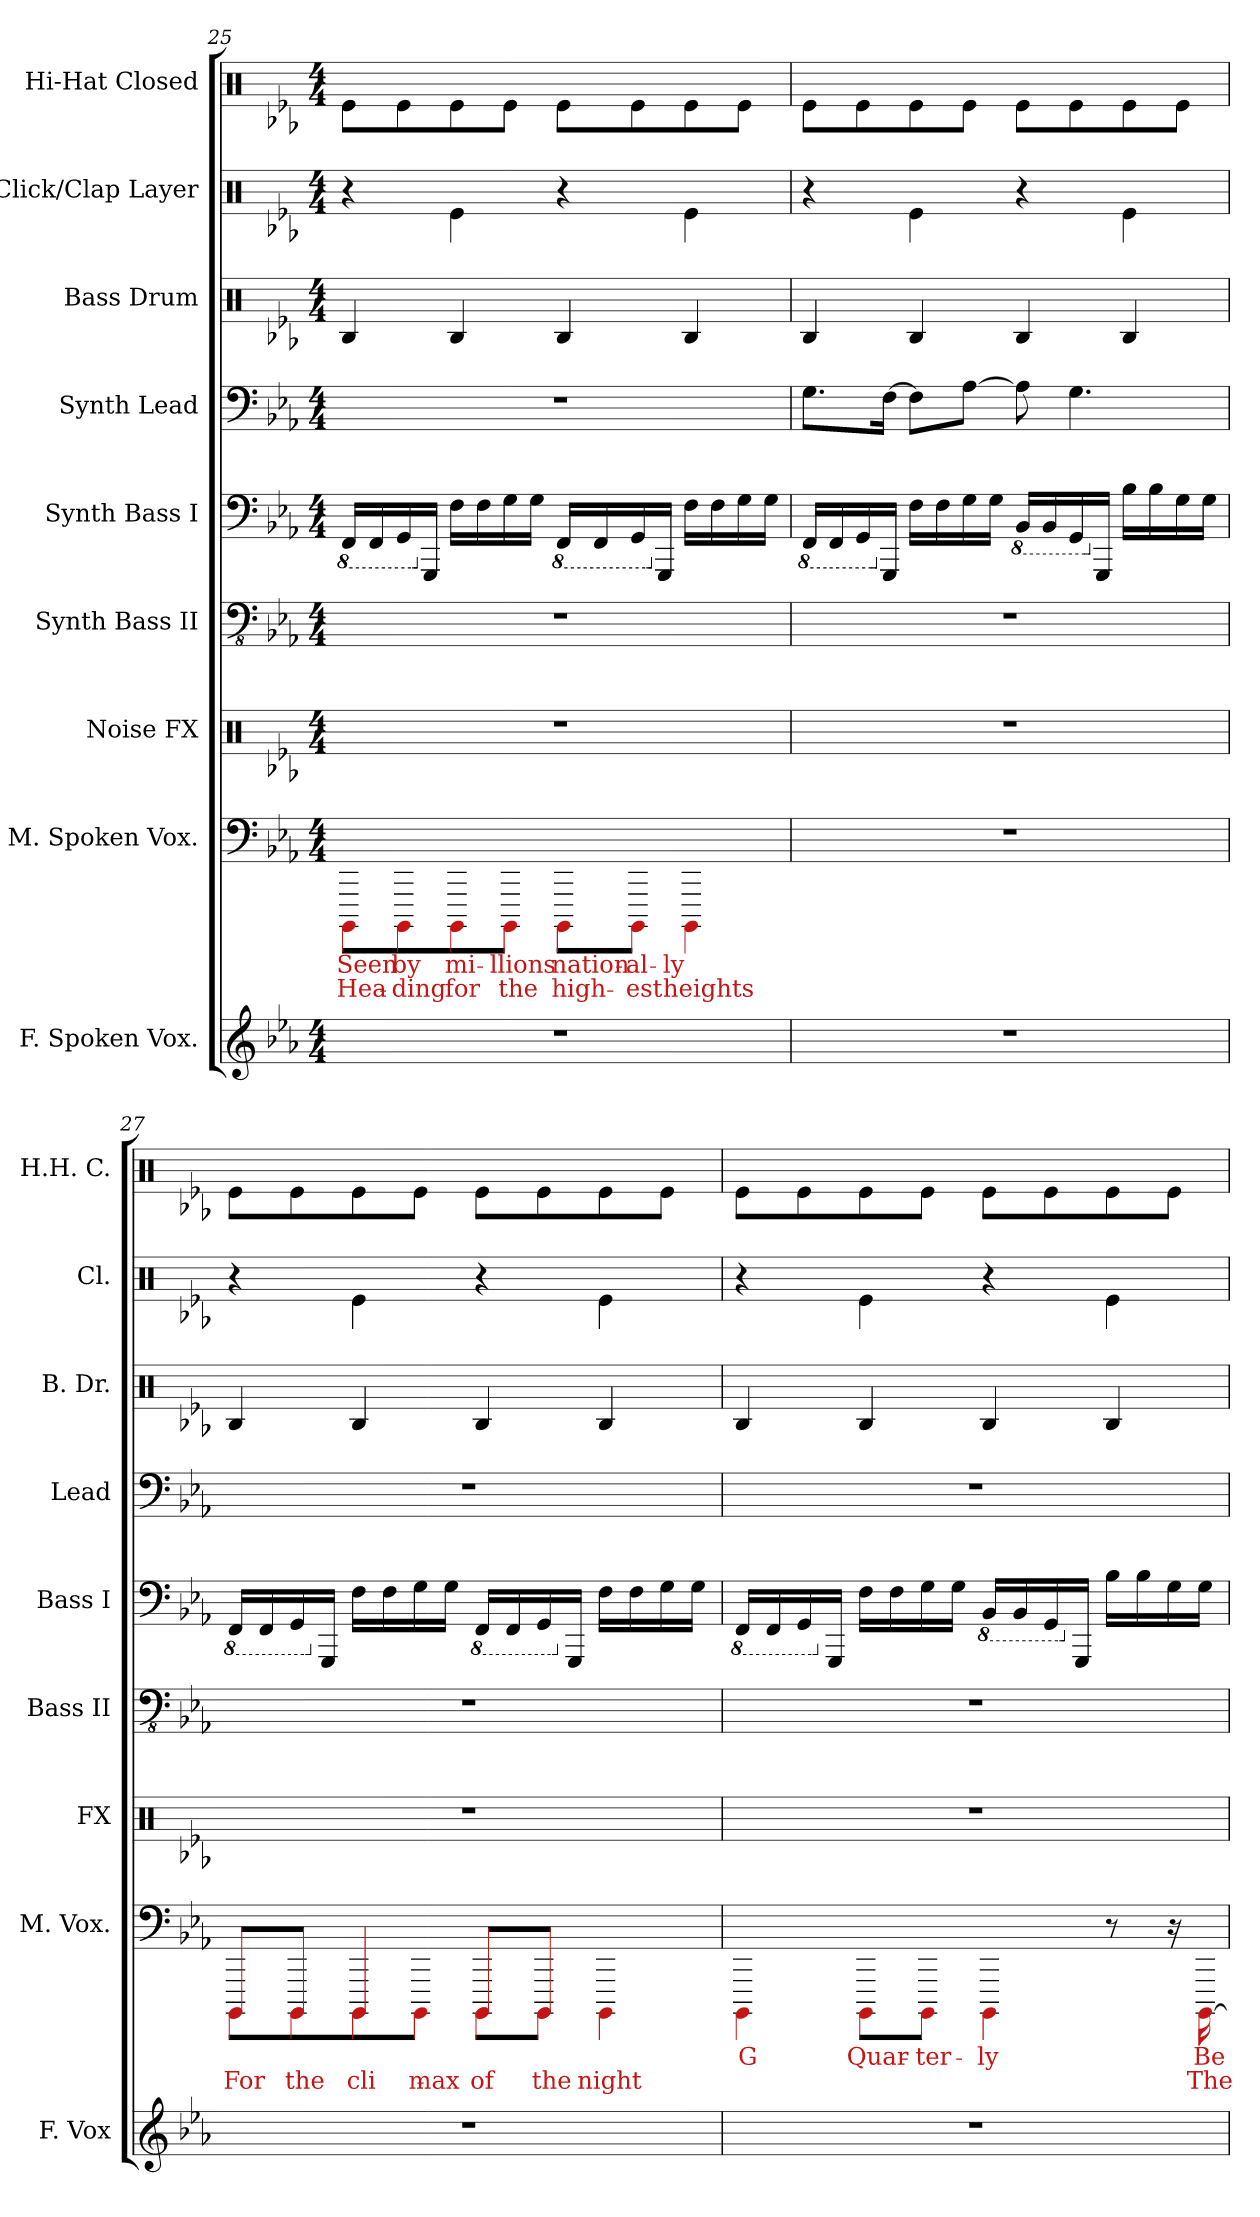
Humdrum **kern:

**kern	**kern	**text	**text	**kern	**kern	**kern	**kern	**kern	**kern	**kern
*part9	*part8	*part8	*part8	*part7	*part6	*part5	*part4	*part3	*part2	*part1
*staff9	*staff8	*staff8	*staff8	*staff7	*staff6	*staff5	*staff4	*staff3	*staff2	*staff1
*I"F. Spoken Vox.	*I"M. Spoken Vox.	*	*	*I"Noise FX	*I"Synth Bass II	*I"Synth Bass I	*I"Synth Lead	*I"Bass Drum	*I"Click/Clap Layer	*I"Hi-Hat Closed
*I'F. Vox	*I'M. Vox.	*	*	*I'FX	*I'Bass II	*I'Bass I	*I'Lead	*I'B. Dr.	*I'Cl.	*I'H.H. C.
!!LO:PB:g=z
*clefG2	*clefF4	*	*	*clefX	*clefFv4	*clefF4	*clefF4	*clefX	*clefX	*clefX
*	*	*	*	*	*ITrd7c12	*ITrd7c12	*	*	*	*
*k[b-e-a-]	*k[b-e-a-]	*	*	*k[b-e-a-]	*k[b-e-a-]	*k[b-e-a-]	*k[b-e-a-]	*k[b-e-a-]	*k[b-e-a-]	*k[b-e-a-]
*E-:	*E-:	*	*	*E-:	*E-:	*E-:	*E-:	*E-:	*E-:	*E-:
*M4/4	*M4/4	*	*	*M4/4	*M4/4	*M4/4	*M4/4	*M4/4	*M4/4	*M4/4
=25	=25	=25	=25	=25	=25	=25	=25	=25	=25	=25
!	!	!LO:LY:b	!LO:LY:b	!	!	!	!	!	!	!
*	*	*	*	*	*	*8ba	*	*	*	*
1r	8RGG\L	Seen	Hea-	1r	1r	16FFFF/LL	1r	4RB/	4r	8Re\L
.	.	.	.	.	.	16FFFF/	.	.	.	.
!	!	!LO:LY:b	!LO:LY:b	!	!	!	!	!	!	!
.	8RGG\	by	-ding	.	.	16GGGG/	.	.	.	8Re\
*	*	*	*	*	*	*X8ba	*	*	*	*
.	.	.	.	.	.	16GGGG/JJ	.	.	.	.
!	!	!LO:LY:b	!LO:LY:b	!	!	!	!	!	!	!
.	8RGG\	mi-	for	.	.	16FF\LL	.	4RB/	4Re\	8Re\
.	.	.	.	.	.	16FF\	.	.	.	.
!	!	!LO:LY:b	!LO:LY:b	!	!	!	!	!	!	!
.	8RGG\J	-llions	the	.	.	16GG\	.	.	.	8Re\J
.	.	.	.	.	.	16GG\JJ	.	.	.	.
!	!	!LO:LY:b	!LO:LY:b	!	!	!	!	!	!	!
*	*	*	*	*	*	*8ba	*	*	*	*
.	8RGG\L	nation-	high-	.	.	16FFFF/LL	.	4RB/	4r	8Re\L
.	.	.	.	.	.	16FFFF/	.	.	.	.
!	!	!LO:LY:b	!LO:LY:b	!	!	!	!	!	!	!
.	8RGG\J	-al-	-est	.	.	16GGGG/	.	.	.	8Re\
*	*	*	*	*	*	*X8ba	*	*	*	*
.	.	.	.	.	.	16GGGG/JJ	.	.	.	.
!	!	!LO:LY:b	!LO:LY:b	!	!	!	!	!	!	!
.	4RGG\	-ly	heights	.	.	16FF\LL	.	4RB/	4Re\	8Re\
.	.	.	.	.	.	16FF\	.	.	.	.
.	.	.	.	.	.	16GG\	.	.	.	8Re\J
.	.	.	.	.	.	16GG\JJ	.	.	.	.
=26	=26	=26	=26	=26	=26	=26	=26	=26	=26	=26
*	*	*	*	*	*	*8ba	*	*	*	*
1r	1r	.	.	1r	1r	16FFFF/LL	8.G\L	4RB/	4r	8Re\L
.	.	.	.	.	.	16FFFF/	.	.	.	.
.	.	.	.	.	.	16GGGG/	.	.	.	8Re\
*	*	*	*	*	*	*X8ba	*	*	*	*
.	.	.	.	.	.	16GGGG/JJ	[16F\Jk	.	.	.
.	.	.	.	.	.	16FF\LL	8F\L]	4RB/	4Re\	8Re\
.	.	.	.	.	.	16FF\	.	.	.	.
.	.	.	.	.	.	16GG\	[8A-\J	.	.	8Re\J
.	.	.	.	.	.	16GG\JJ	.	.	.	.
*	*	*	*	*	*	*8ba	*	*	*	*
.	.	.	.	.	.	16BBBB-/LL	8A-\]	4RB/	4r	8Re\L
.	.	.	.	.	.	16BBBB-/	.	.	.	.
.	.	.	.	.	.	16GGGG/	4.G\	.	.	8Re\
*	*	*	*	*	*	*X8ba	*	*	*	*
.	.	.	.	.	.	16GGGG/JJ	.	.	.	.
.	.	.	.	.	.	16BB-\LL	.	4RB/	4Re\	8Re\
.	.	.	.	.	.	16BB-\	.	.	.	.
.	.	.	.	.	.	16GG\	.	.	.	8Re\J
.	.	.	.	.	.	16GG\JJ	.	.	.	.
=27	=27	=27	=27	=27	=27	=27	=27	=27	=27	=27
!	!	!LO:LY:b	!	!	!	!	!	!	!	!
*	*^	*	*	*	*	*	*	*	*	*
!	!	!	!	!LO:LY:b	!	!	!	!	!	!	!
*	*	*	*	*	*	*	*8ba	*	*	*	*
1r	8RGG/L	8RGG!\L	.	For	1r	1r	16FFFF/LL	1r	4RB/	4r	8Re\L
.	.	.	.	.	.	.	16FFFF/	.	.	.	.
!	!	!	!LO:LY:b	!	!	!	!	!	!	!	!
!	!	!	!	!LO:LY:b	!	!	!	!	!	!	!
.	8RGG/J	8RGG!\	.	the	.	.	16GGGG/	.	.	.	8Re\
*	*	*	*	*	*	*	*X8ba	*	*	*	*
.	.	.	.	.	.	.	16GGGG/JJ	.	.	.	.
!	!	!	!LO:LY:b	!	!	!	!	!	!	!	!
!	!	!	!	!LO:LY:b	!	!	!	!	!	!	!
.	4RGG/	8RGG!\	.	cli-	.	.	16FF\LL	.	4RB/	4Re\	8Re\
.	.	.	.	.	.	.	16FF\	.	.	.	.
!	!	!	!	!LO:LY:b	!	!	!	!	!	!	!
.	.	8RGG!\J	.	-max	.	.	16GG\	.	.	.	8Re\J
.	.	.	.	.	.	.	16GG\JJ	.	.	.	.
!	!	!	!LO:LY:b	!	!	!	!	!	!	!	!
!	!	!	!	!LO:LY:b	!	!	!	!	!	!	!
*	*	*	*	*	*	*	*8ba	*	*	*	*
.	8RGG/L	8RGG!\L	.	of	.	.	16FFFF/LL	.	4RB/	4r	8Re\L
.	.	.	.	.	.	.	16FFFF/	.	.	.	.
!	!	!	!LO:LY:b	!	!	!	!	!	!	!	!
!	!	!	!	!LO:LY:b	!	!	!	!	!	!	!
.	8RGG/J	8RGG!\J	.	the	.	.	16GGGG/	.	.	.	8Re\
*	*	*	*	*	*	*	*X8ba	*	*	*	*
.	.	.	.	.	.	.	16GGGG/JJ	.	.	.	.
!	!	!	!	!LO:LY:b	!	!	!	!	!	!	!
.	4ryy	4RGG!\	.	night	.	.	16FF\LL	.	4RB/	4Re\	8Re\
.	.	.	.	.	.	.	16FF\	.	.	.	.
.	.	.	.	.	.	.	16GG\	.	.	.	8Re\J
.	.	.	.	.	.	.	16GG\JJ	.	.	.	.
*	*v	*v	*	*	*	*	*	*	*	*	*
!!LO:LB:g=z
=28	=28	=28	=28	=28	=28	=28	=28	=28	=28	=28
!	!	!LO:LY:b	!	!	!	!	!	!	!	!
*	*	*	*	*	*	*8ba	*	*	*	*
1r	4RGG\	G	.	1r	1r	16FFFF/LL	1r	4RB/	4r	8Re\L
.	.	.	.	.	.	16FFFF/	.	.	.	.
.	.	.	.	.	.	16GGGG/	.	.	.	8Re\
*	*	*	*	*	*	*X8ba	*	*	*	*
.	.	.	.	.	.	16GGGG/JJ	.	.	.	.
!	!	!LO:LY:b	!	!	!	!	!	!	!	!
.	8RGG\L	Quar-	.	.	.	16FF\LL	.	4RB/	4Re\	8Re\
.	.	.	.	.	.	16FF\	.	.	.	.
!	!	!LO:LY:b	!	!	!	!	!	!	!	!
.	8RGG\J	-ter-	.	.	.	16GG\	.	.	.	8Re\J
.	.	.	.	.	.	16GG\JJ	.	.	.	.
!	!	!LO:LY:b	!	!	!	!	!	!	!	!
*	*	*	*	*	*	*8ba	*	*	*	*
.	4RGG\	-ly	.	.	.	16BBBB-/LL	.	4RB/	4r	8Re\L
.	.	.	.	.	.	16BBBB-/	.	.	.	.
.	.	.	.	.	.	16GGGG/	.	.	.	8Re\
*	*	*	*	*	*	*X8ba	*	*	*	*
.	.	.	.	.	.	16GGGG/JJ	.	.	.	.
.	8r	.	.	.	.	16BB-\LL	.	4RB/	4Re\	8Re\
.	.	.	.	.	.	16BB-\	.	.	.	.
.	16r	.	.	.	.	16GG\	.	.	.	8Re\J
!	!	!LO:LY:b	!LO:LY:b	!	!	!	!	!	!	!
.	[16RGG\	Be-	The	.	.	16GG\JJ	.	.	.	.
=	=	=	=	=	=	=	=	=	=	=
*-	*-	*-	*-	*-	*-	*-	*-	*-	*-	*-
